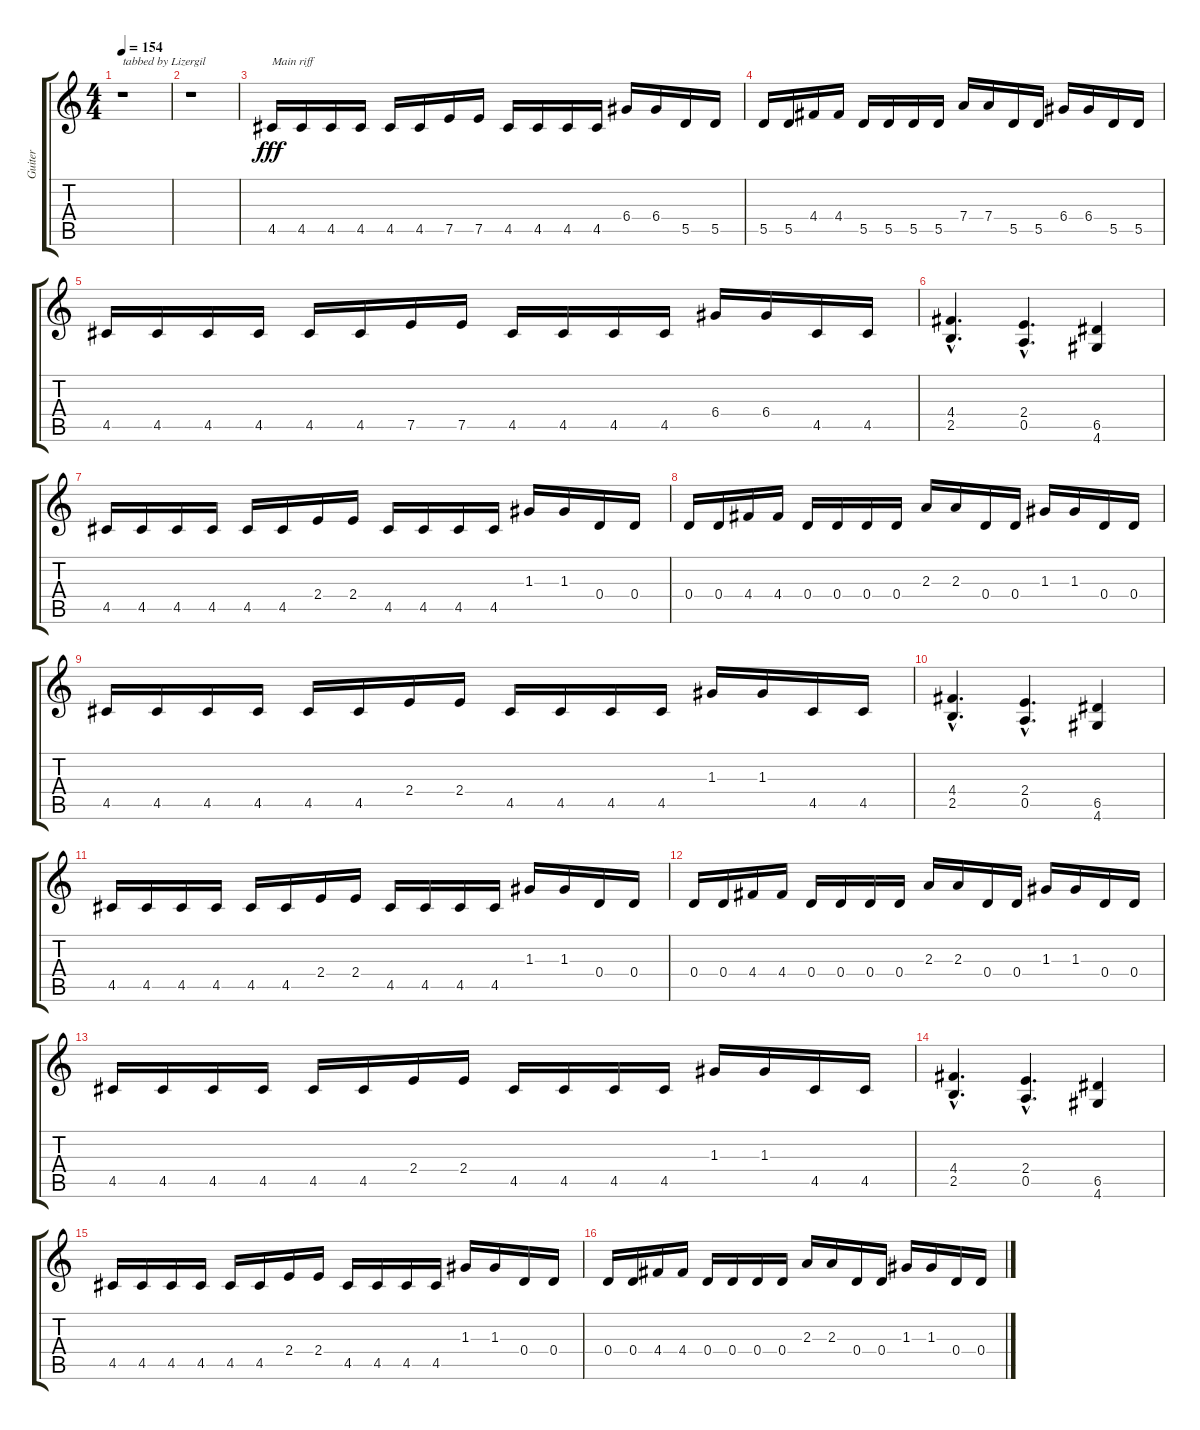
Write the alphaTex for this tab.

\track ("Guiter" "Guiter") {instrument distortionguitar}
\staff {score tabs}
\tuning (E4 B3 G3 D3 A2 E2) {hide}
\ts (4 4)
\tempo 154
\clef g2
\ks c
r.1{txt "tabbed by Lizergil" dy fff instrument distortionguitar} |
r.1 |
4.5.16{txt "Main riff"} 4.5.16 4.5.16 4.5.16 4.5.16 4.5.16 7.5.16 7.5.16 4.5.16 4.5.16 4.5.16 4.5.16 6.4.16 6.4.16 5.5.16 5.5.16 |
5.5.16 5.5.16 4.4.16 4.4.16 5.5.16 5.5.16 5.5.16 5.5.16 7.4.16 7.4.16 5.5.16 5.5.16 6.4.16 6.4.16 5.5.16 5.5.16 |
4.5.16 4.5.16 4.5.16 4.5.16 4.5.16 4.5.16 7.5.16 7.5.16 4.5.16 4.5.16 4.5.16 4.5.16 6.4.16 6.4.16 4.5.16 4.5.16 |
(4.4{hac} 2.5{hac}).4{d} (2.4{hac} 0.5{hac}).4{d} (6.5 4.6).4 |
4.5.16 4.5.16 4.5.16 4.5.16 4.5.16 4.5.16 2.4.16 2.4.16 4.5.16 4.5.16 4.5.16 4.5.16 1.3.16 1.3.16 0.4.16 0.4.16 |
0.4.16 0.4.16 4.4.16 4.4.16 0.4.16 0.4.16 0.4.16 0.4.16 2.3.16 2.3.16 0.4.16 0.4.16 1.3.16 1.3.16 0.4.16 0.4.16 |
4.5.16 4.5.16 4.5.16 4.5.16 4.5.16 4.5.16 2.4.16 2.4.16 4.5.16 4.5.16 4.5.16 4.5.16 1.3.16 1.3.16 4.5.16 4.5.16 |
(4.4{hac} 2.5{hac}).4{d} (2.4{hac} 0.5{hac}).4{d} (6.5 4.6).4 |
4.5.16 4.5.16 4.5.16 4.5.16 4.5.16 4.5.16 2.4.16 2.4.16 4.5.16 4.5.16 4.5.16 4.5.16 1.3.16 1.3.16 0.4.16 0.4.16 |
0.4.16 0.4.16 4.4.16 4.4.16 0.4.16 0.4.16 0.4.16 0.4.16 2.3.16 2.3.16 0.4.16 0.4.16 1.3.16 1.3.16 0.4.16 0.4.16 |
4.5.16 4.5.16 4.5.16 4.5.16 4.5.16 4.5.16 2.4.16 2.4.16 4.5.16 4.5.16 4.5.16 4.5.16 1.3.16 1.3.16 4.5.16 4.5.16 |
(4.4{hac} 2.5{hac}).4{d} (2.4{hac} 0.5{hac}).4{d} (6.5 4.6).4 |
4.5.16 4.5.16 4.5.16 4.5.16 4.5.16 4.5.16 2.4.16 2.4.16 4.5.16 4.5.16 4.5.16 4.5.16 1.3.16 1.3.16 0.4.16 0.4.16 |
0.4.16 0.4.16 4.4.16 4.4.16 0.4.16 0.4.16 0.4.16 0.4.16 2.3.16 2.3.16 0.4.16 0.4.16 1.3.16 1.3.16 0.4.16 0.4.16
